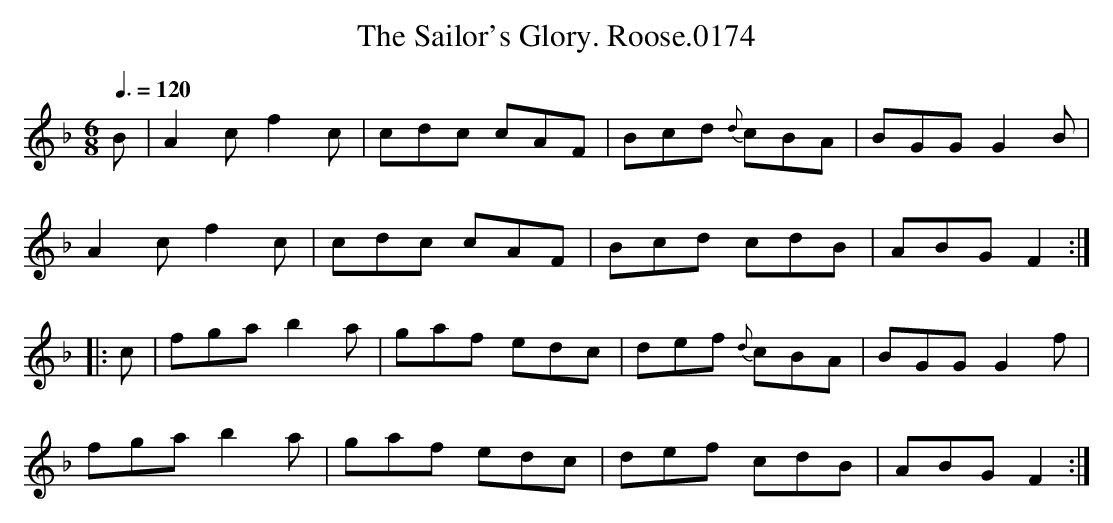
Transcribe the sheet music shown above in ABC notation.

X:1
T:Sailor's Glory. Roose.0174, The
M:6/8
L:1/8
Q:3/8=120
K:F
B|A2c f2c|cdc cAF|Bcd {d}cBA|BGG G2B|
A2c f2c|cdc cAF|Bcd cdB|ABG F2:|
|:c|fga b2a|gaf edc|def {d}cBA|BGG G2f|
fga b2a|gaf edc|def cdB|ABG F2:|
